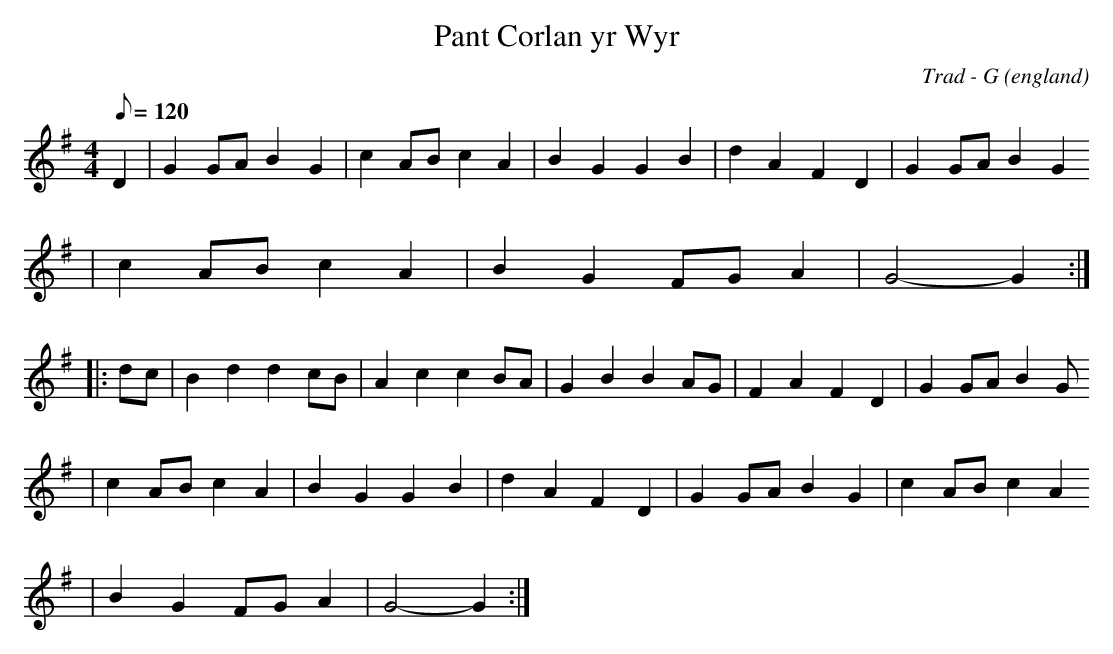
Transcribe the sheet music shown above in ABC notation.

X:1
T:Pant Corlan yr Wyr
O:england
M:4/4
L:1/8
Q:120
C:Trad - G
K:G
D2 | G2 GA B2 G2 | c2 AB c2 A2 | B2 G2 G2 B2 | d2 A2 F2 D2 | G2 GA B2 G2
| c2 AB c2 A2 | B2 G2 FG A2 |  G4-G2 :|
|: dc | B2 d2 d2 cB | A2c2 c2 BA | G2 B2 B2 AG | F2A2F2 D2 | G2 GA B2 G
2 | c2 AB c2 A2 | B2 G2 G2 B2 | d2 A2 F2 D2 | G2 GA B2 G2 | c2 AB c2 A2
| B2 G2 FG A2 | G4-G2 :|
